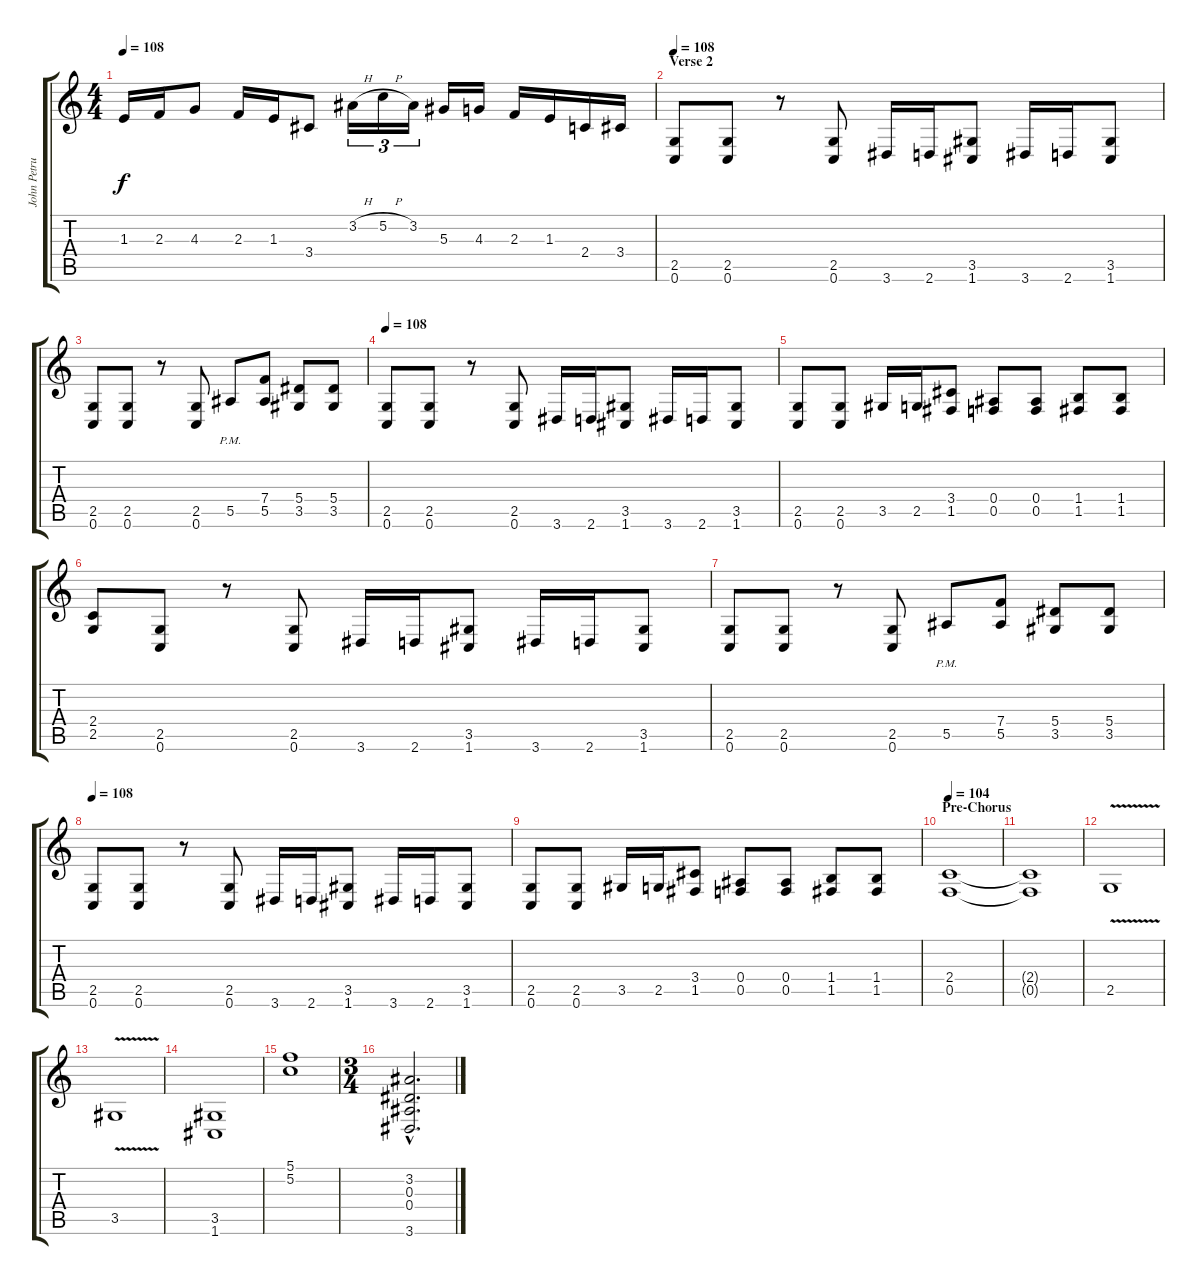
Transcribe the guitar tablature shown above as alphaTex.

\track ("John Petrucci" "John Petru") {instrument distortionguitar}
\staff {score tabs}
\tuning (C4 G3 Eb3 Bb2 F2 C2) {hide}
\ts (4 4)
\tempo 108
\clef g2
\ks c
1.3.16{dy f} 2.3.16 4.3.8 2.3.16 1.3.16 3.4.8 3.2{h}.16{tu (3 2)} 5.2{h}.16{tu (3 2)} 3.2.16{tu (3 2)} 5.3.16 4.3.16 2.3.16 1.3.16 2.4.16 3.4.16 |
\section ("" "Verse 2")
\tempo 108
(2.5 0.6).8 (2.5 0.6).8 r.8 (2.5 0.6).8 3.6.16 2.6.16 (3.5 1.6).8 3.6.16 2.6.16 (3.5 1.6).8 |
(2.5 0.6).8 (2.5 0.6).8 r.8 (2.5 0.6).8 5.5{pm}.8 (7.4 5.5).8 (5.4 3.5).8 (5.4 3.5).8 |
\tempo 108
(2.5 0.6).8 (2.5 0.6).8 r.8 (2.5 0.6).8 3.6.16 2.6.16 (3.5 1.6).8 3.6.16 2.6.16 (3.5 1.6).8 |
(2.5 0.6).8 (2.5 0.6).8 3.5.16 2.5.16 (3.4 1.5).8 (0.4 0.5).8 (0.4 0.5).8 (1.4 1.5).8 (1.4 1.5).8 |
(2.4 2.5).8 (2.5 0.6).8 r.8 (2.5 0.6).8 3.6.16 2.6.16 (3.5 1.6).8 3.6.16 2.6.16 (3.5 1.6).8 |
(2.5 0.6).8 (2.5 0.6).8 r.8 (2.5 0.6).8 5.5{pm}.8 (7.4 5.5).8 (5.4 3.5).8 (5.4 3.5).8 |
\tempo 108
(2.5 0.6).8 (2.5 0.6).8 r.8 (2.5 0.6).8 3.6.16 2.6.16 (3.5 1.6).8 3.6.16 2.6.16 (3.5 1.6).8 |
(2.5 0.6).8 (2.5 0.6).8 3.5.16 2.5.16 (3.4 1.5).8 (0.4 0.5).8 (0.4 0.5).8 (1.4 1.5).8 (1.4 1.5).8 |
\section ("" "Pre-Chorus")
\tempo 104
(2.4 0.5).1 |
(2.4{t} 0.5{t}).1 |
2.5{v}.1 |
3.5{v}.1 |
(3.5 1.6).1 |
(5.1 5.2).1 |
\ts (3 4)
(3.2{hac} 0.3{hac} 0.4{hac} 3.6{hac}).2{d}
